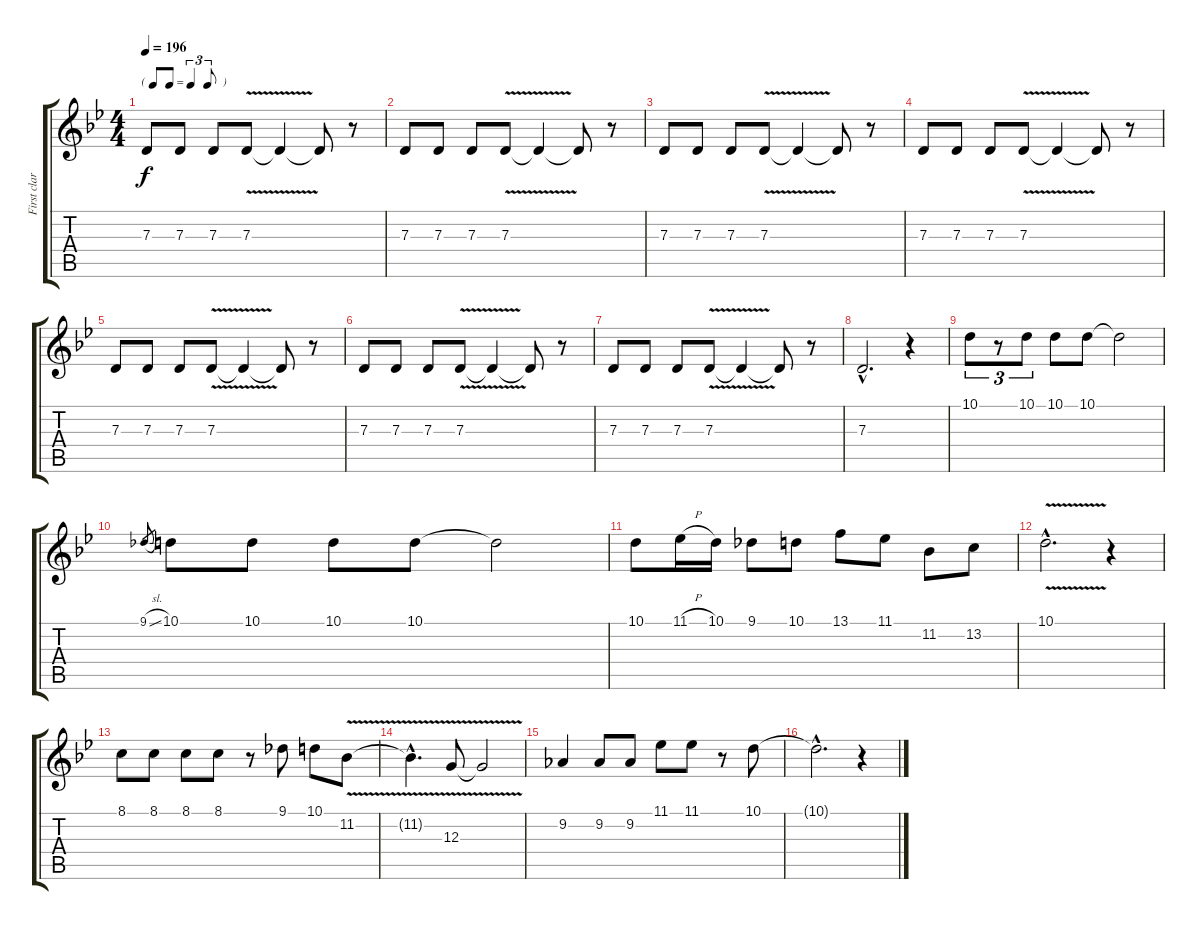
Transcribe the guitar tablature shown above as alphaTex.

\track ("First clarinet" "First clar") {instrument clarinet}
\staff {score tabs}
\tuning (E4 B3 G3 D3 A2 E2) {hide}
\ts (4 4)
\tf triplet8th
\tempo 196
\clef g2
\ks gminor
7.3.8{dy f instrument clarinet} 7.3.8 7.3.8 7.3{v}.8 7.3{t}.4 7.3{t}.8 r.8 |
7.3.8 7.3.8 7.3.8 7.3{v}.8 7.3{t}.4 7.3{t}.8 r.8 |
7.3.8 7.3.8 7.3.8 7.3{v}.8 7.3{t}.4 7.3{t}.8 r.8 |
7.3.8 7.3.8 7.3.8 7.3{v}.8 7.3{t}.4 7.3{t}.8 r.8 |
7.3.8 7.3.8 7.3.8 7.3{v}.8 7.3{t}.4 7.3{t}.8 r.8 |
7.3.8 7.3.8 7.3.8 7.3{v}.8 7.3{t}.4 7.3{t}.8 r.8 |
7.3.8 7.3.8 7.3.8 7.3{v}.8 7.3{t}.4 7.3{t}.8 r.8 |
7.3{hac}.2{d} r.4 |
10.1.8{tu (3 2)} r.8{tu (3 2)} 10.1.8{tu (3 2)} 10.1.8 10.1.8 10.1{t}.2 |
9.1{sl}.8{gr} 10.1.8 10.1.8 10.1.8 10.1.8 10.1{t}.2 |
10.1.8 11.1{h}.16 10.1.16 9.1.8 10.1.8 13.1.8 11.1.8 11.2.8 13.2.8 |
10.1{v hac}.2{d} r.4 |
8.1.8 8.1.8 8.1.8 8.1.8 r.8 9.1.8 10.1.8 11.2{v}.8 |
11.2{hac t}.4{d} 12.3{v}.8 12.3{t}.2 |
9.2.4 9.2.8 9.2.8 11.1.8 11.1.8 r.8 10.1.8 |
10.1{hac t}.2{d} r.4
